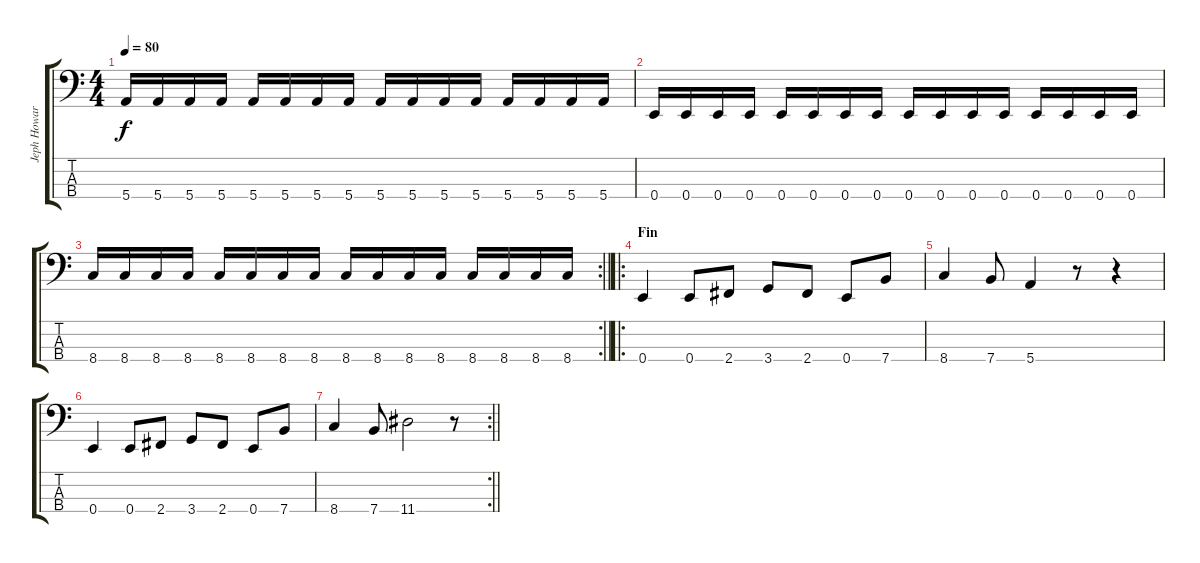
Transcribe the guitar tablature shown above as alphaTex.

\track ("Jeph Howard" "Jeph Howar") {instrument electricbassfinger}
\staff {score tabs}
\tuning (G2 D2 A1 E1) {hide}
\ts (4 4)
\tempo 80
\clef f4
\ks c
5.4.16{dy f} 5.4.16 5.4.16 5.4.16 5.4.16 5.4.16 5.4.16 5.4.16 5.4.16 5.4.16 5.4.16 5.4.16 5.4.16 5.4.16 5.4.16 5.4.16 |
0.4.16 0.4.16 0.4.16 0.4.16 0.4.16 0.4.16 0.4.16 0.4.16 0.4.16 0.4.16 0.4.16 0.4.16 0.4.16 0.4.16 0.4.16 0.4.16 |
\rc 2
\barLineRight lightlight
8.4.16 8.4.16 8.4.16 8.4.16 8.4.16 8.4.16 8.4.16 8.4.16 8.4.16 8.4.16 8.4.16 8.4.16 8.4.16 8.4.16 8.4.16 8.4.16 |
\ro
\section ("" "Fin")
0.4.4 0.4.8 2.4.8 3.4.8 2.4.8 0.4.8 7.4.8 |
8.4.4 7.4.8 5.4.4 r.8 r.4 |
0.4.4 0.4.8 2.4.8 3.4.8 2.4.8 0.4.8 7.4.8 |
\rc 2
\barLineRight lightlight
8.4.4 7.4.8 11.4.2 r.8
